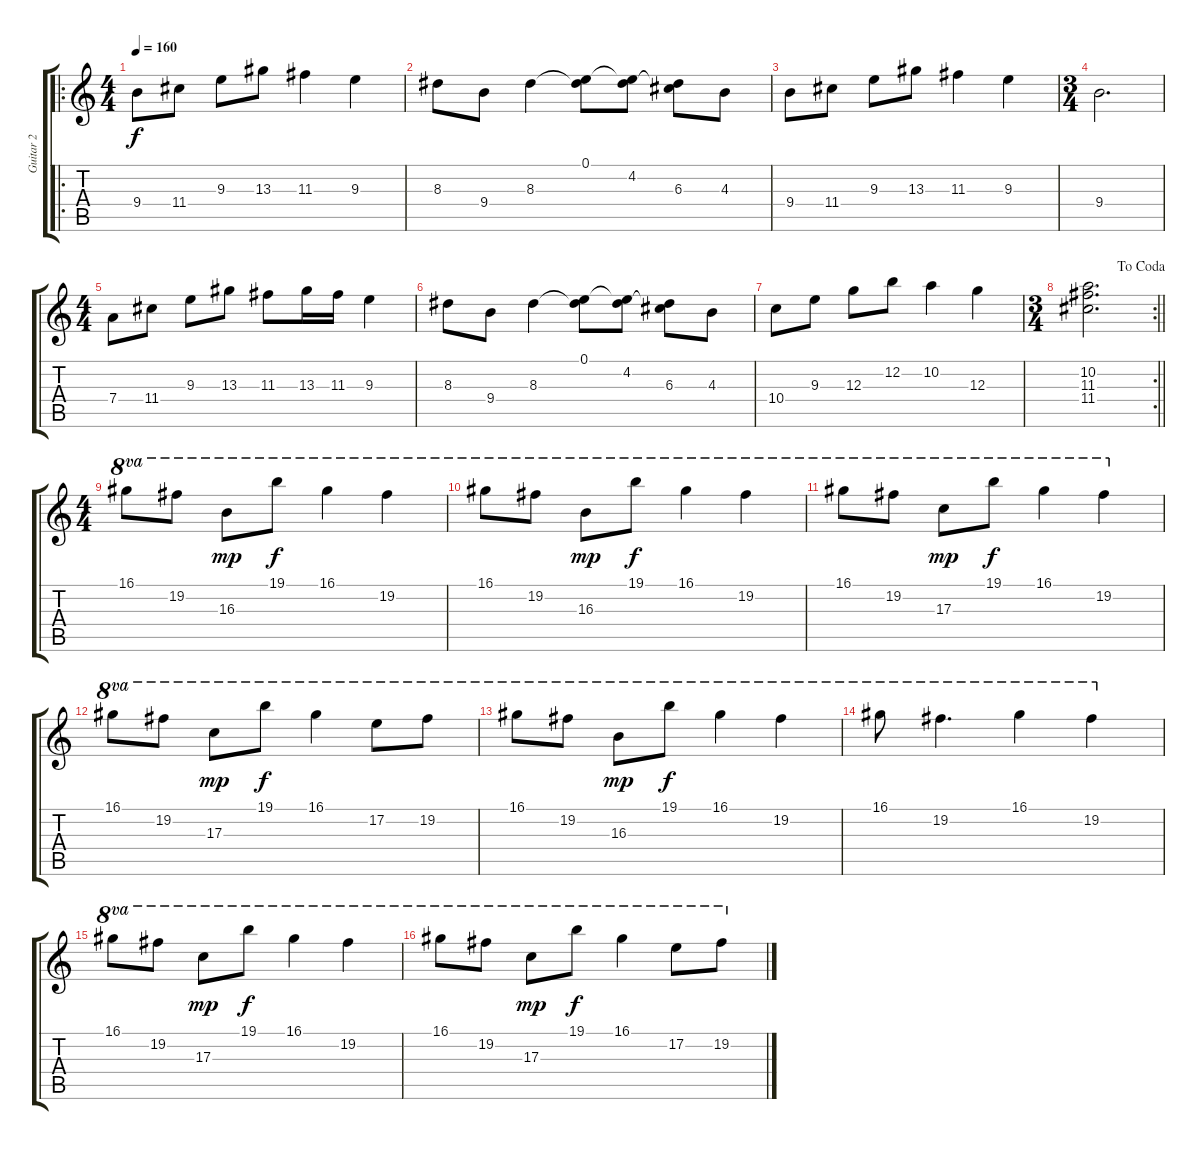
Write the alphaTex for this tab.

\track ("Guitar 2" "Guitar 2") {instrument electricguitarclean}
\staff {score tabs}
\tuning (E4 B3 G3 D3 A2 E2) {hide}
\ro
\ts (4 4)
\tempo 160
\clef g2
\ks c
9.4.8{dy f instrument electricguitarclean} 11.4.8 9.3.8 13.3.8 11.3.4 9.3.4 |
8.3.8 9.4.8 8.3.4 (0.1 8.3{t}).8 (0.1{t} 4.2).8 (4.2{t} 6.3).8 4.3.8 |
9.4.8 11.4.8 9.3.8 13.3.8 11.3.4 9.3.4 |
\ts (3 4)
9.4.2{d} |
\ts (4 4)
7.4.8 11.4.8 9.3.8 13.3.8 11.3.8 13.3.16 11.3.16 9.3.4 |
8.3.8 9.4.8 8.3.4 (0.1 8.3{t}).8 (0.1{t} 4.2).8 (4.2{t} 6.3).8 4.3.8 |
10.4.8 9.3.8 12.3.8 12.2.8 10.2.4 12.3.4 |
\rc 2
\ts (3 4)
\jump dacoda
\barLineRight lightlight
(10.2 11.3 11.4).2{d} |
\ts (4 4)
16.1.8{ot 8va} 19.2.8{ot 8va} 16.3.8{ot 8va dy mp} 19.1.8{ot 8va dy f} 16.1.4{ot 8va} 19.2.4{ot 8va} |
16.1.8{ot 8va} 19.2.8{ot 8va} 16.3.8{ot 8va dy mp} 19.1.8{ot 8va dy f} 16.1.4{ot 8va} 19.2.4{ot 8va} |
16.1.8{ot 8va} 19.2.8{ot 8va} 17.3.8{ot 8va dy mp} 19.1.8{ot 8va dy f} 16.1.4{ot 8va} 19.2.4{ot 8va} |
16.1.8{ot 8va} 19.2.8{ot 8va} 17.3.8{ot 8va dy mp} 19.1.8{ot 8va dy f} 16.1.4{ot 8va} 17.2.8{ot 8va} 19.2.8{ot 8va} |
16.1.8{ot 8va} 19.2.8{ot 8va} 16.3.8{ot 8va dy mp} 19.1.8{ot 8va dy f} 16.1.4{ot 8va} 19.2.4{ot 8va} |
16.1.8{ot 8va} 19.2.4{d ot 8va} 16.1.4{ot 8va} 19.2.4{ot 8va} |
16.1.8{ot 8va} 19.2.8{ot 8va} 17.3.8{ot 8va dy mp} 19.1.8{ot 8va dy f} 16.1.4{ot 8va} 19.2.4{ot 8va} |
16.1.8{ot 8va} 19.2.8{ot 8va} 17.3.8{ot 8va dy mp} 19.1.8{ot 8va dy f} 16.1.4{ot 8va} 17.2.8{ot 8va} 19.2.8{ot 8va}
